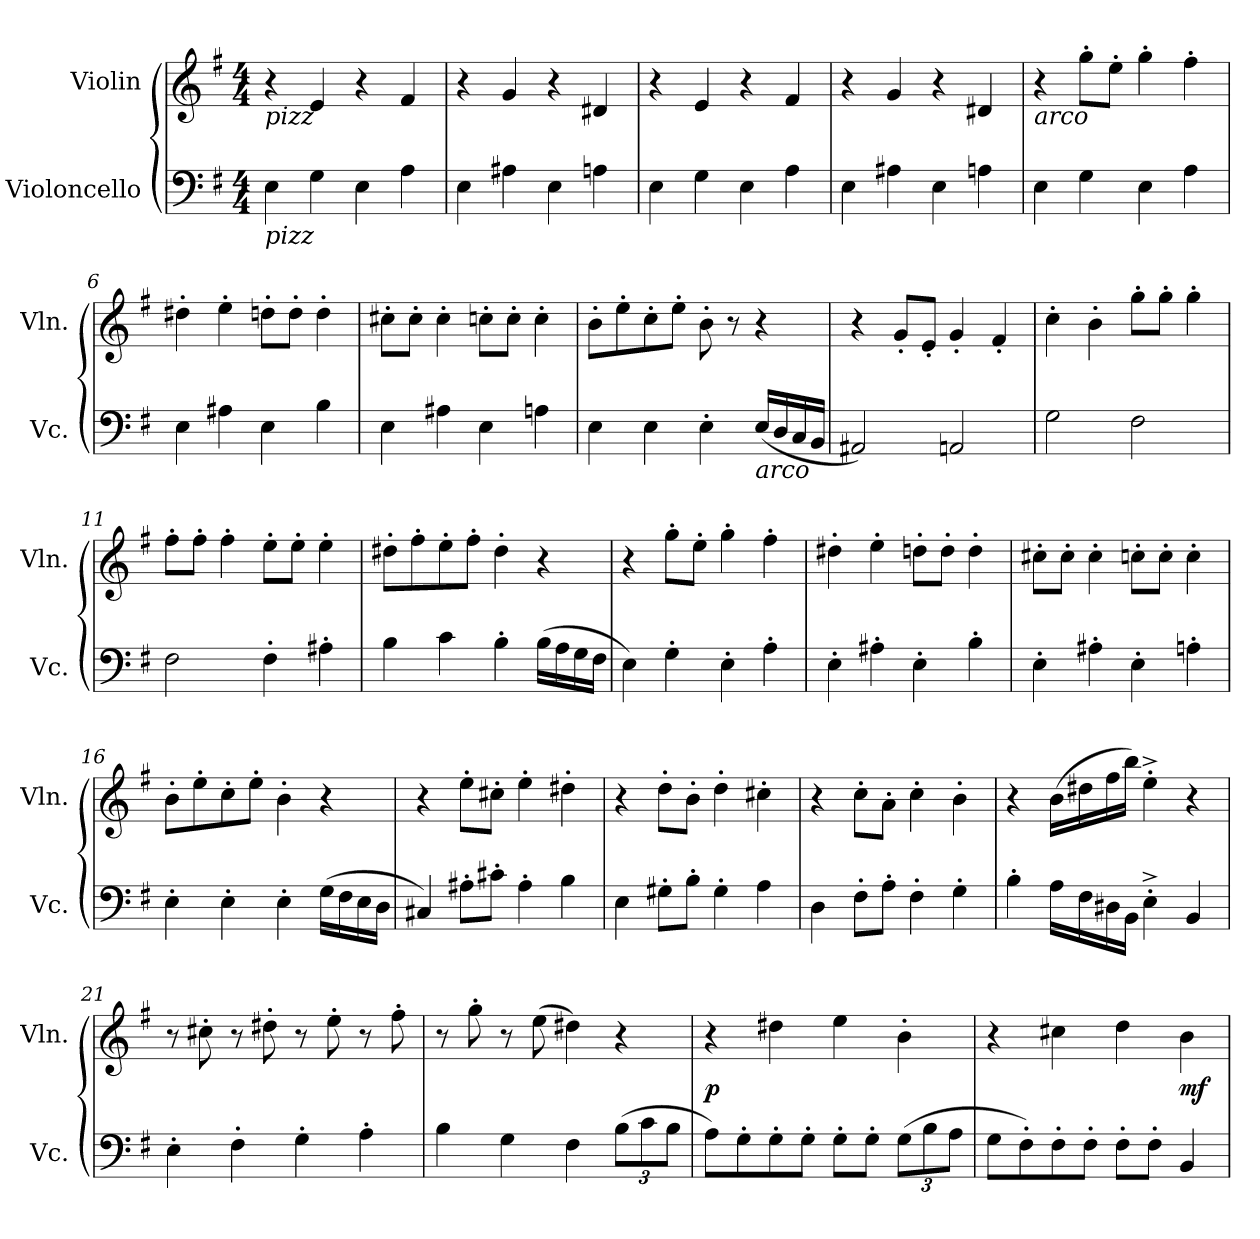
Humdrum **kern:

**kern	**kern	**dynam
*part2	*part1	*part1
*staff2	*staff1	*staff1
*I"Violoncello	*I"Violin	*
*I'Vc.	*I'Vln.	*
*clefF4	*clefG2	*
*k[f#]	*k[f#]	*
*M4/4	*M4/4	*
*MM110	*MM110	*
=1	=1	=1
!	!LO:TX:b:i:t=pizz	!
!LO:TX:b:i:t=pizz	!	!
4E\	4r	.
4G\	4e/	.
4E\	4r	.
4A\	4f#/	.
=2	=2	=2
4E\	4r	.
4A#X\	4g/	.
4E\	4r	.
4An\	4d#X/	.
=3	=3	=3
4E\	4r	.
4G\	4e/	.
4E\	4r	.
4A\	4f#/	.
=4	=4	=4
4E\	4r	.
4A#X\	4g/	.
4E\	4r	.
4An\	4d#X/	.
!!LO:LB:g=z
=5	=5	=5
!	!LO:TX:b:i:t=arco	!
4E\	4r	.
4G\	8gg'\L	.
.	8ee'\J	.
4E\	4gg'\	.
4A\	4ff#'\	.
=6	=6	=6
4E\	4dd#X'\	.
4A#X\	4ee'\	.
4E\	8ddn'\L	.
.	8dd'\J	.
4B\	4dd'\	.
=7	=7	=7
4E\	8cc#X'\L	.
.	8cc#'\J	.
4A#X\	4cc#'\	.
4E\	8ccn'\L	.
.	8cc'\J	.
4An\	4cc'\	.
=8	=8	=8
4E\	8b'\L	.
.	8ee'\	.
4E\	8cc'\	.
.	8ee'\J	.
4E'\	8b'\	.
.	8r	.
!LO:TX:b:i:t=arco	!	!
(16E/LL	4r	.
16D/	.	.
16C/	.	.
16BB/JJ	.	.
!!LO:LB:g=z
=9	=9	=9
2AA#X/)	4r	.
.	8g'/L	.
.	8e'/J	.
2AAn/	4g'/	.
.	4f#'/	.
=10	=10	=10
2G\	4cc'\	.
.	4b'\	.
2F#\	8gg'\L	.
.	8gg'\J	.
.	4gg'\	.
=11	=11	=11
2F#\	8ff#'\L	.
.	8ff#'\J	.
.	4ff#'\	.
4F#'\	8ee'\L	.
.	8ee'\J	.
4A#X'\	4ee'\	.
=12	=12	=12
4B\	8dd#X'\L	.
.	8ff#'\	.
4c\	8ee'\	.
.	8ff#'\J	.
4B'\	4dd#'\	.
(16B\LL	4r	.
16A\	.	.
16G\	.	.
16F#\JJ	.	.
!!LO:LB:g=z
=13	=13	=13
4E\)	4r	.
4G'\	8gg'\L	.
.	8ee'\J	.
4E'\	4gg'\	.
4A'\	4ff#'\	.
=14	=14	=14
4E'\	4dd#X'\	.
4A#X'\	4ee'\	.
4E'\	8ddn'\L	.
.	8dd'\J	.
4B'\	4dd'\	.
=15	=15	=15
4E'\	8cc#X'\L	.
.	8cc#'\J	.
4A#X'\	4cc#'\	.
4E'\	8ccn'\L	.
.	8cc'\J	.
4An'\	4cc'\	.
=16	=16	=16
4E'\	8b'\L	.
.	8ee'\	.
4E'\	8cc'\	.
.	8ee'\J	.
4E'\	4b'\	.
(16G\LL	4r	.
16F#\	.	.
16E\	.	.
16D\JJ	.	.
!!LO:LB:g=z
=17	=17	=17
4C#X/)	4r	.
8A#X'\L	8ee'\L	.
8c#X'\J	8cc#X'\J	.
4A#'\	4ee'\	.
4B\	4dd#X'\	.
=18	=18	=18
4E\	4r	.
8G#X'\L	8dd'\L	.
8B'\J	8b'\J	.
4G#'\	4dd'\	.
4A\	4cc#X'\	.
=19	=19	=19
4D\	4r	.
8F#'\L	8cc'\L	.
8A'\J	8a'\J	.
4F#'\	4cc'\	.
4G'\	4b'\	.
=20	=20	=20
4B'\	4r	.
16A\LL	(16b\LL	.
16F#\	16dd#X\	.
16D#X\	16ff#\	.
16BB\JJ	16bb\JJ)	.
4E'^\	4ee'^\	.
4BB/	4r	.
!!LO:PB:g=z
=21	=21	=21
4E'\	8r	.
.	8cc#X'\	.
4F#'\	8r	.
.	8dd#X'\	.
4G'\	8r	.
.	8ee'\	.
4A'\	8r	.
.	8ff#'\	.
=22	=22	=22
4B\	8r	.
.	8gg'\	.
4G\	8r	.
.	(8ee\	.
4F#\	4dd#X\)	.
*Xbrackettup	*	*
(12B\L	4r	.
12c\	.	.
12B\J	.	.
=23	=23	=23
!	!	!LO:DY:b
8A\L)	4r	p
8G'\	.	.
8G'\	4dd#X\	.
8G'\J	.	.
8G'\L	4ee\	.
8G'\J	.	.
(12G\L	4b'\	.
12B\	.	.
12A\J	.	.
=24	=24	=24
8G\L	4r	.
8F#'\)	.	.
8F#'\	4cc#X\	.
8F#'\J	.	.
8F#'\L	4dd\	.
8F#'\J	.	.
!	!	!LO:DY:b
4BB/	4b\	mf
=	=	=
*-	*-	*-
